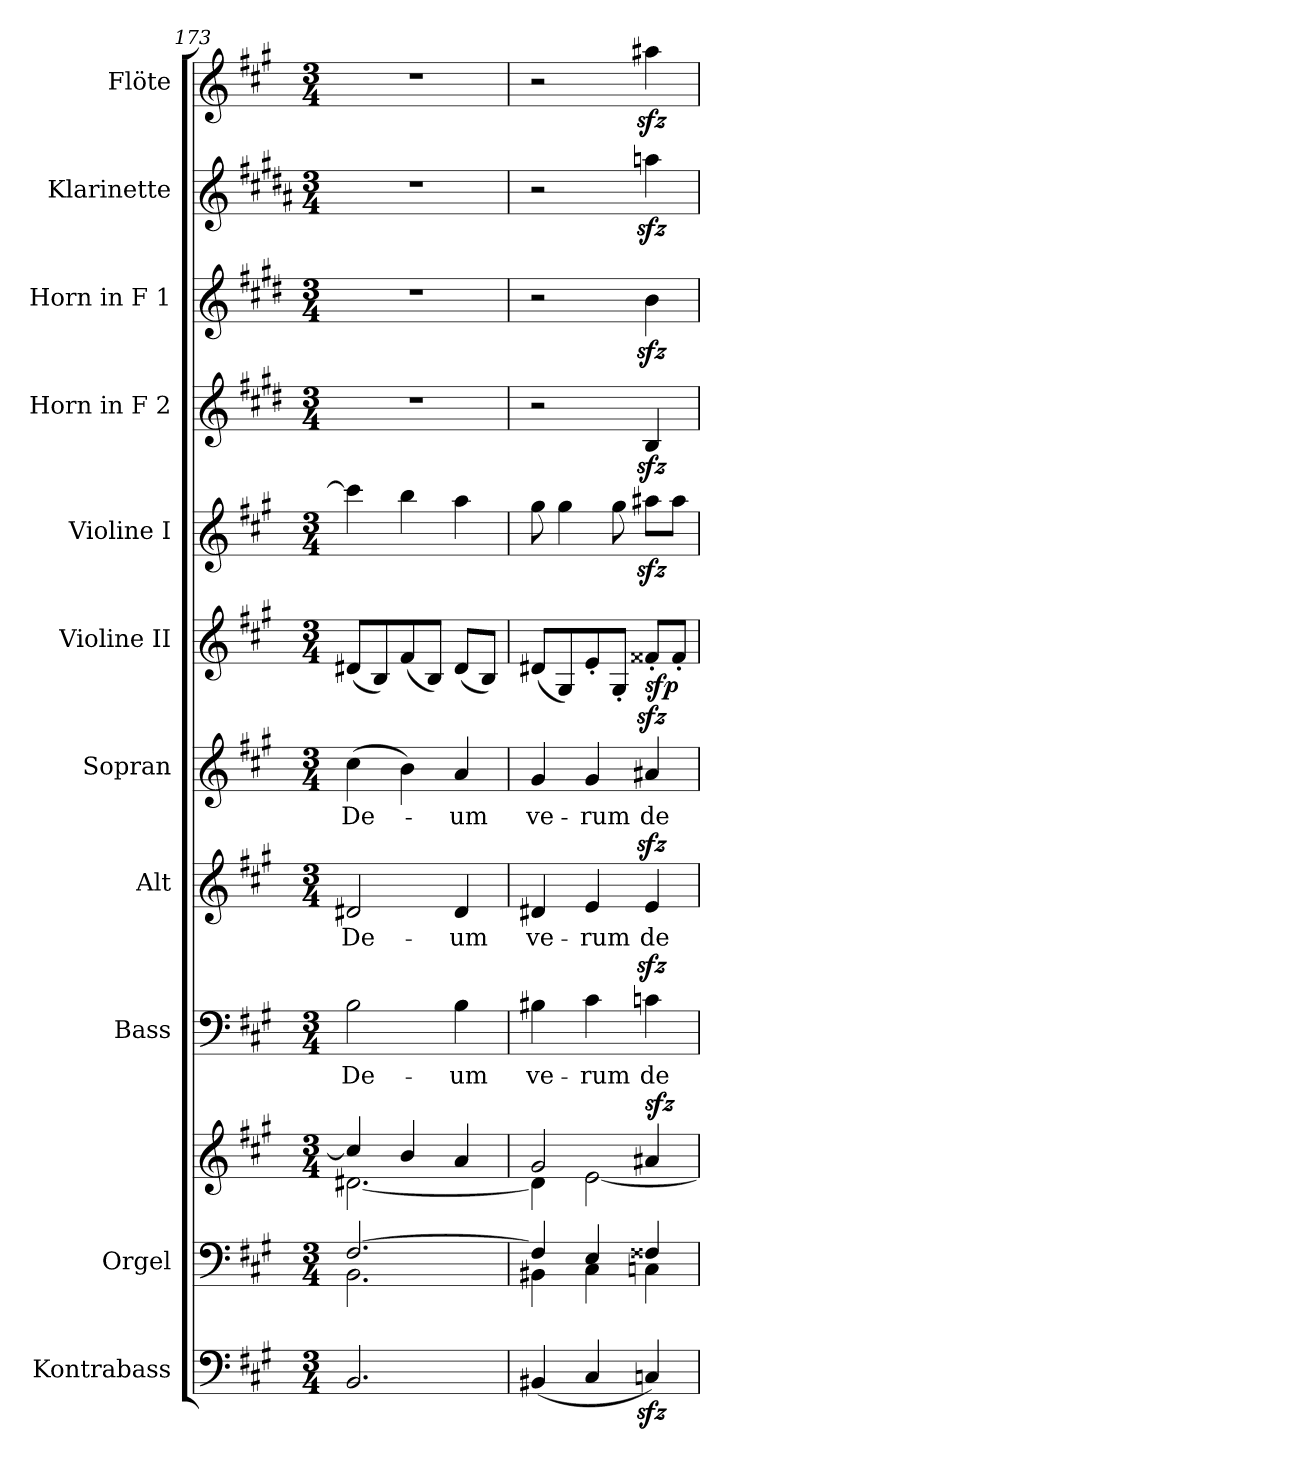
**kern	**kern	**kern	**dynam	**kern	**text	**kern	**text	**kern	**text	**kern	**dynam	**kern	**kern	**kern	**kern	**kern
*part11	*part10	*part10	*part10	*part9	*part9	*part8	*part8	*part7	*part7	*part6	*part6	*part5	*part4	*part3	*part2	*part1
*staff12	*staff11	*staff10	*staff10/11	*staff9	*staff9	*staff8	*staff8	*staff7	*staff7	*staff6	*staff6	*staff5	*staff4	*staff3	*staff2	*staff1
*I"Kontrabass	*I"Orgel	*	*	*I"Bass	*	*I"Alt	*	*I"Sopran	*	*I"Violine II	*	*I"Violine I	*I"Horn in F 2	*I"Horn in F 1	*I"Klarinette	*I"Flöte
*I'Kb.	*I'Org.	*	*	*I'B.	*	*I'A.	*	*I'S.	*	*I'Vl. II	*	*I'Vl. I	*	*	*I'Kl.	*I'Fl.
*clefF4	*clefF4	*clefG2	*	*clefF4	*	*clefG2	*	*clefG2	*	*clefG2	*	*clefG2	*clefG2	*clefG2	*clefG2	*clefG2
*ITrd7c12	*	*	*	*	*	*	*	*	*	*	*	*	*ITrd4c7	*ITrd4c7	*ITrd1c2	*
*k[f#c#g#]	*k[f#c#g#]	*k[f#c#g#]	*	*k[f#c#g#]	*	*k[f#c#g#]	*	*k[f#c#g#]	*	*k[f#c#g#]	*	*k[f#c#g#]	*k[f#c#g#]	*k[f#c#g#]	*k[f#c#g#]	*k[f#c#g#]
*A:	*A:	*A:	*	*A:	*	*A:	*	*A:	*	*A:	*	*A:	*A:	*A:	*A:	*A:
*M3/4	*M3/4	*M3/4	*	*M3/4	*	*M3/4	*	*M3/4	*	*M3/4	*	*M3/4	*M3/4	*M3/4	*M3/4	*M3/4
=173	=173	=173	=173	=173	=173	=173	=173	=173	=173	=173	=173	=173	=173	=173	=173	=173
*	*^	*^	*	*	*	*	*	*	*	*	*	*	*	*	*	*
!	!	!	!	!	!	!	!LO:LY:b	!	!LO:LY:b	!	!LO:LY:b	!	!	!	!	!	!	!
2.BBB/	[>2.F#/	2.BB\	4cc#/]	[<2.d#X\	.	2B\	De-	2d#X/	De-	(>4cc#\	De-	(<8d#X/L	.	4ccc#\]	2.r	2.r	2.r	2.r
.	.	.	.	.	.	.	.	.	.	.	.	8B/)	.	.	.	.	.	.
.	.	.	4b/	.	.	.	.	.	.	4b\)	.	(<8f#/	.	4bb\	.	.	.	.
.	.	.	.	.	.	.	.	.	.	.	.	8B/J)	.	.	.	.	.	.
!	!	!	!	!	!	!	!LO:LY:b	!	!LO:LY:b	!	!LO:LY:b	!	!	!	!	!	!	!
.	.	.	4a/	.	.	4B\	-um	4d#/	-um	4a/	-um	(<8d#/L	.	4aa\	.	.	.	.
.	.	.	.	.	.	.	.	.	.	.	.	8B/J)	.	.	.	.	.	.
=174	=174	=174	=174	=174	=174	=174	=174	=174	=174	=174	=174	=174	=174	=174	=174	=174	=174	=174
!	!	!	!	!	!	!	!LO:LY:b	!	!LO:LY:b	!	!LO:LY:b	!	!	!	!	!	!	!
(<4BBB#X/	4F#/]	4BB#X\	2g#/	4d#\]	.	4B#X\	ve-	4d#X/	ve-	4g#/	ve-	(<8d#X/L	.	8gg#\	2r	2r	2r	2r
.	.	.	.	.	.	.	.	.	.	.	.	8G#/)	.	4gg#\	.	.	.	.
!	!	!	!	!	!	!	!LO:LY:b	!	!LO:LY:b	!	!LO:LY:b	!	!	!	!	!	!	!
4CC#/	4E/	4C#\	.	[<2e\	.	4c#\	-rum	4e/	-rum	4g#/	-rum	8e'</	.	.	.	.	.	.
.	.	.	.	.	.	.	.	.	.	.	.	8G#'</J	.	8gg#\	.	.	.	.
!	!	!	!	!	!LO:DY:a	!	!LO:LY:b	!	!LO:LY:b	!	!LO:LY:b	!	!LO:DY:b	!	!	!	!	!
4CCnzz</)	4F##X/	4Cn\	4a#X/	.	sfz	4cnzz>\	de	4ezz>/	de	4a#Xzz>/	de	8f##X'</L	sfp	8aa#Xzz<\L	4Ezz</	4ezz<\	4ggnzz<\	4aa#Xzz<\
.	.	.	.	.	.	.	.	.	.	.	.	8f##'</J	.	8aa#\J	.	.	.	.
*	*v	*v	*	*	*	*	*	*	*	*	*	*	*	*	*	*	*	*
*	*	*v	*v	*	*	*	*	*	*	*	*	*	*	*	*	*	*
=	=	=	=	=	=	=	=	=	=	=	=	=	=	=	=	=
*-	*-	*-	*-	*-	*-	*-	*-	*-	*-	*-	*-	*-	*-	*-	*-	*-
